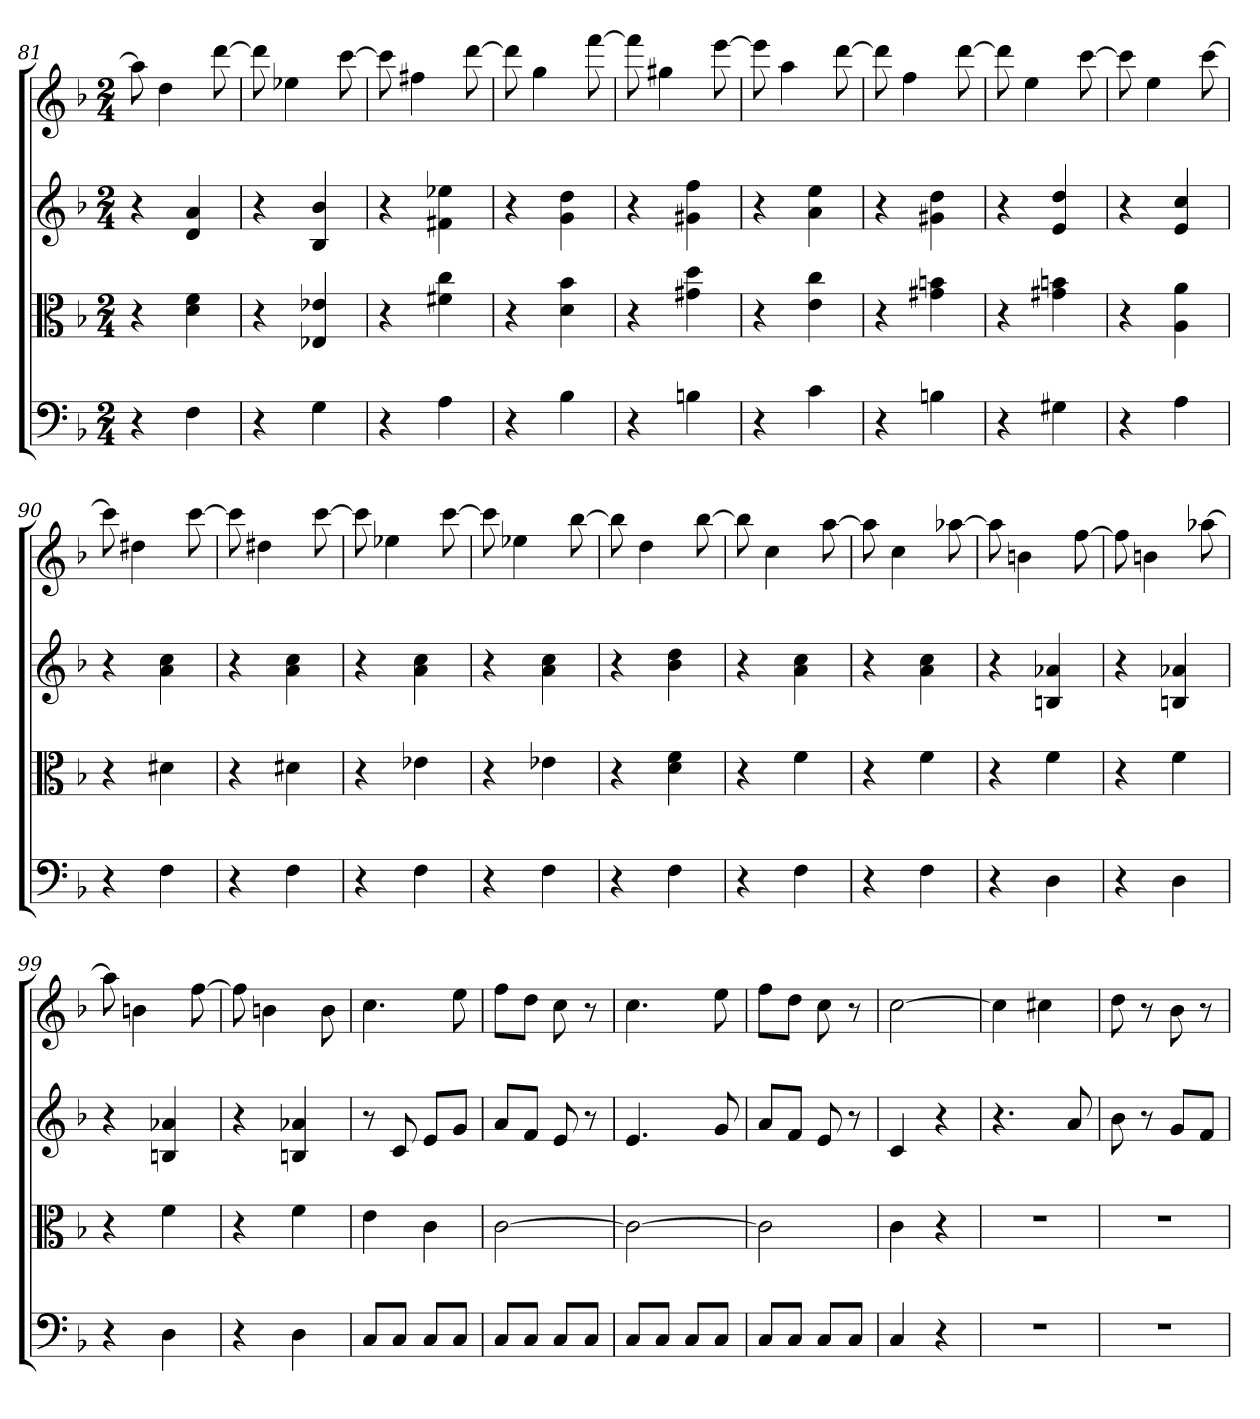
**kern	**kern	**kern	**kern
*part4	*part3	*part2	*part1
*staff4	*staff3	*staff2	*staff1
*clefF4	*clefC3	*clefG2	*clefG2
*k[b-]	*k[b-]	*k[b-]	*k[b-]
*F:	*F:	*F:	*F:
*M2/4	*M2/4	*M2/4	*M2/4
=81	=81	=81	=81
4r	4r	4r	8aa]
.	.	.	4dd
4F	4d 4f	4d 4a	.
.	.	.	[8ddd
=82	=82	=82	=82
4r	4r	4r	8ddd]
.	.	.	4ee-X
4G	4E-X 4e-X	4B- 4b-	.
.	.	.	[8ccc
=83	=83	=83	=83
4r	4r	4r	8ccc]
.	.	.	4ff#X
4A	4f#X 4cc	4f#X 4ee-X	.
.	.	.	[8ddd
=84	=84	=84	=84
4r	4r	4r	8ddd]
.	.	.	4gg
4B-	4d 4b-	4g 4dd	.
.	.	.	[8fff
=85	=85	=85	=85
4r	4r	4r	8fff]
.	.	.	4gg#X
4Bn	4g#X 4dd	4g#X 4ff	.
.	.	.	[8eee
=86	=86	=86	=86
4r	4r	4r	8eee]
.	.	.	4aa
4c	4e 4cc	4a 4ee	.
.	.	.	[8ddd
=87	=87	=87	=87
4r	4r	4r	8ddd]
.	.	.	4ff
4Bn	4g#X 4bn	4g#X 4dd	.
.	.	.	[8ddd
=88	=88	=88	=88
4r	4r	4r	8ddd]
.	.	.	4ee
4G#X	4g#X 4bn	4e 4dd	.
.	.	.	[8ccc
=89	=89	=89	=89
4r	4r	4r	8ccc]
.	.	.	4ee
4A	4A 4a	4e 4cc	.
.	.	.	[8ccc
=90	=90	=90	=90
4r	4r	4r	8ccc]
.	.	.	4dd#X
4F	4d#X	4a 4cc	.
.	.	.	[8ccc
=91	=91	=91	=91
4r	4r	4r	8ccc]
.	.	.	4dd#X
4F	4d#X	4a 4cc	.
.	.	.	[8ccc
=92	=92	=92	=92
4r	4r	4r	8ccc]
.	.	.	4ee-X
4F	4e-X	4a 4cc	.
.	.	.	[8ccc
=93	=93	=93	=93
4r	4r	4r	8ccc]
.	.	.	4ee-X
4F	4e-X	4a 4cc	.
.	.	.	[8bb-
=94	=94	=94	=94
4r	4r	4r	8bb-]
.	.	.	4dd
4F	4d 4f	4b- 4dd	.
.	.	.	[8bb-
=95	=95	=95	=95
4r	4r	4r	8bb-]
.	.	.	4cc
4F	4f	4a 4cc	.
.	.	.	[8aa
=96	=96	=96	=96
4r	4r	4r	8aa]
.	.	.	4cc
4F	4f	4a 4cc	.
.	.	.	[8aa-X
=97	=97	=97	=97
4r	4r	4r	8aa-]
.	.	.	4bn
4D	4f	4Bn 4a-X	.
.	.	.	[8ff
=98	=98	=98	=98
4r	4r	4r	8ff]
.	.	.	4bn
4D	4f	4Bn 4a-X	.
.	.	.	[8aa-X
=99	=99	=99	=99
4r	4r	4r	8aa-]
.	.	.	4bn
4D	4f	4Bn 4a-X	.
.	.	.	[8ff
=100	=100	=100	=100
4r	4r	4r	8ff]
.	.	.	4bn
4D	4f	4Bn 4a-X	.
.	.	.	8b
=101	=101	=101	=101
8C/L	4e	8r	4.cc
8C/J	.	8c	.
8C/L	4c	8e/L	.
8C/J	.	8g/J	8ee
=102	=102	=102	=102
8C/L	[2c	8a/L	8ff\L
8C/J	.	8f/J	8dd\J
8C/L	.	8e	8cc
8C/J	.	8r	8r
=103	=103	=103	=103
8C/L	2c_	4.e	4.cc
8C/J	.	.	.
8C/L	.	.	.
8C/J	.	8g	8ee
=104	=104	=104	=104
8C/L	2c]	8a/L	8ff\L
8C/J	.	8f/J	8dd\J
8C/L	.	8e	8cc
8C/J	.	8r	8r
=105	=105	=105	=105
4C	4c	4c	[2cc
4r	4r	4r	.
=106	=106	=106	=106
2r	2r	4.r	4cc]
.	.	.	4cc#X
.	.	8a	.
=107	=107	=107	=107
2r	2r	8b-	8dd
.	.	8r	8r
.	.	8g/L	8b-
.	.	8f/J	8r
=	=	=	=
*-	*-	*-	*-
